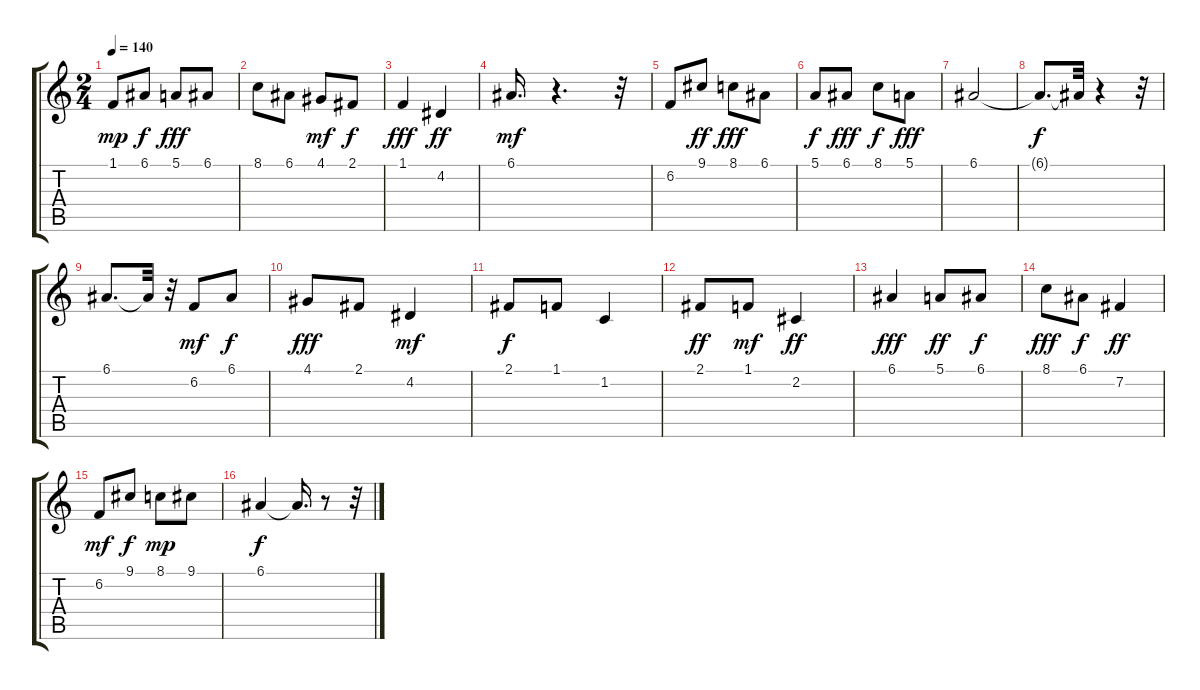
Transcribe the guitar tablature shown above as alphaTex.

\track "" {instrument accordion}
\staff {score tabs}
\tuning (E4 B3 G3 D3 A2 E2) {hide}
\ts (2 4)
\tempo 140
\clef g2
\ks c
1.1.8{dy mp} 6.1.8{dy f} 5.1.8{dy fff} 6.1.8 |
8.1.8 6.1.8 4.1.8{dy mf} 2.1.8{dy f} |
1.1.4{dy fff} 4.2.4{dy ff} |
6.1.16{d dy mf} r.4{d} r.32 |
6.2.8 9.1.8{dy ff} 8.1.8{dy fff} 6.1.8 |
5.1.8{dy f} 6.1.8{dy fff} 8.1.8{dy f} 5.1.8{dy fff} |
6.1.2 |
6.1{t}.8{d dy f} 6.1{t}.32 r.4 r.32 |
6.1.8{d} 6.1{t}.32 r.32 6.2.8{dy mf} 6.1.8{dy f} |
4.1.8{dy fff} 2.1.8 4.2.4{dy mf} |
2.1.8{dy f} 1.1.8 1.2.4 |
2.1.8{dy ff} 1.1.8{dy mf} 2.2.4{dy ff} |
6.1.4{dy fff} 5.1.8{dy ff} 6.1.8{dy f} |
8.1.8{dy fff} 6.1.8{dy f} 7.2.4{dy ff} |
6.2.8{dy mf} 9.1.8{dy f} 8.1.8{dy mp} 9.1.8 |
6.1.4{dy f} 6.1{t}.16{d} r.8 r.32
